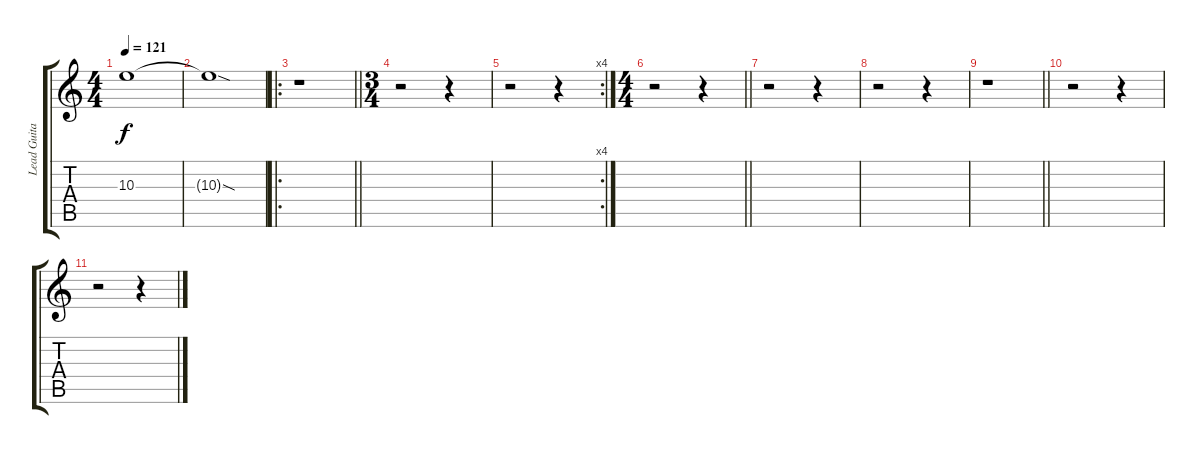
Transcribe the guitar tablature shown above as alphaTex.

\track ("Lead Guitar" "Lead Guita") {instrument distortionguitar}
\staff {score tabs}
\tuning (Eb4 Bb3 Gb3 Db3 Ab2 Eb2) {hide}
\ts (4 4)
\tempo 121
\clef g2
\ks c
10.3.1{dy f} |
10.3{sod t}.1 |
\ro
\barLineRight lightlight
r.1 |
\ts (3 4)
r.2 r.4 |
\rc 4
r.2 r.4 |
\ts (4 4)
\barLineRight lightlight
r.2 r.4 |
r.2 r.4 |
r.2 r.4 |
\barLineRight lightlight
r.1 |
r.2 r.4 |
r.2 r.4
